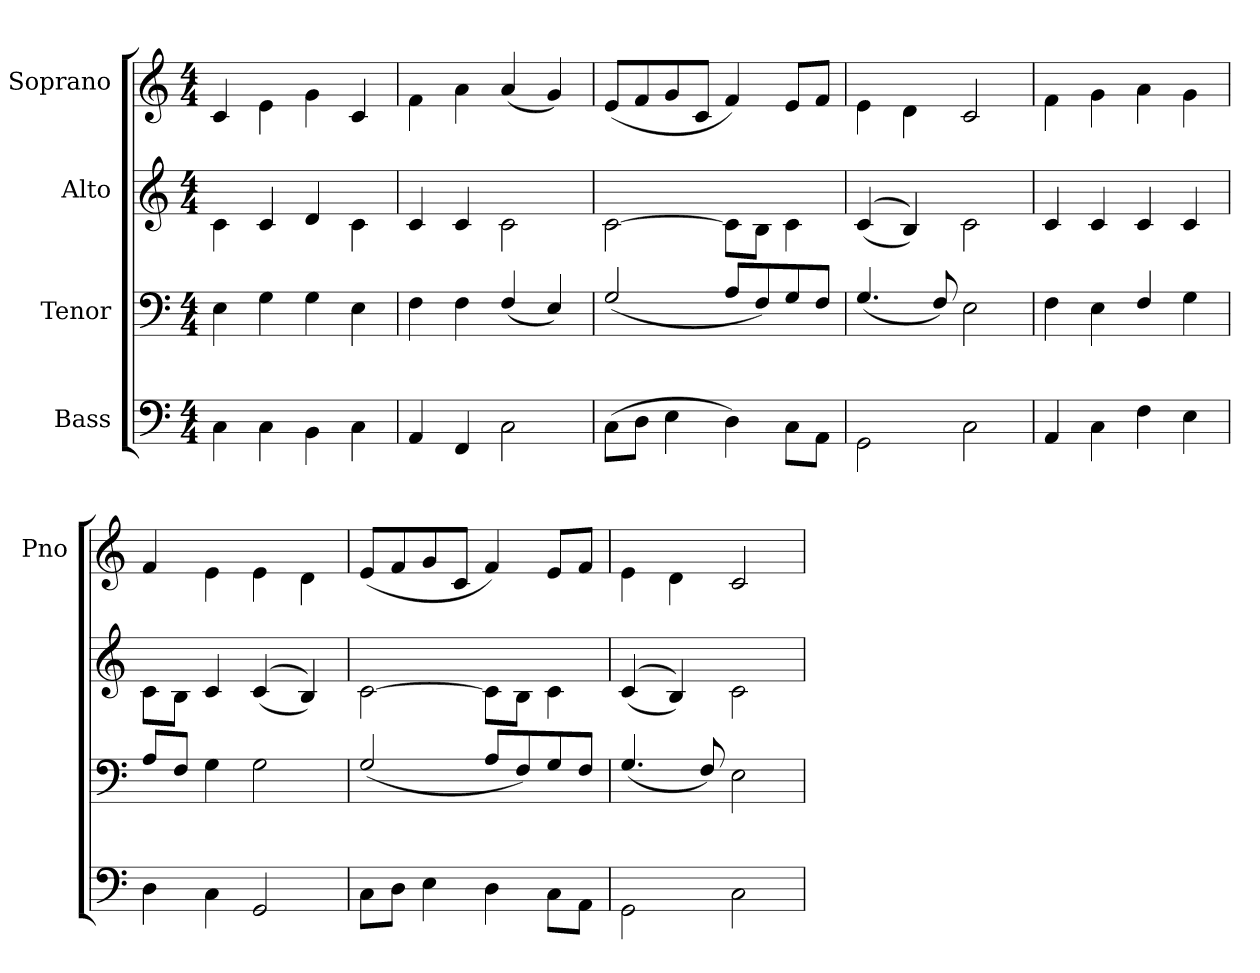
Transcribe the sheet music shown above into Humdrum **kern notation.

**kern	**kern	**kern	**kern
*part4	*part3	*part2	*part1
*staff4	*staff3	*staff2	*staff1
*I"Bass	*I"Tenor	*I"Alto	*I"Soprano
*	*	*	*I'Pno
*clefF4	*clefF4	*clefG2	*clefG2
*k[]	*k[]	*k[]	*k[]
*M4/4	*M4/4	*M4/4	*M4/4
=	=	=	=
4C\	4E\	4c\	4c/
4C\	4G\	4c/	4e\
4BB\	4G\	4d/	4g\
4C\	4E\	4c\	4c/
=	=	=	=
4AA/	4F\	4c/	4f\
4FF/	4F\	4c/	4a\
2C\	(>4F/	2c\	(>4a/
.	4E/)	.	4g/)
=	=	=	=
(<8C\L	(>2G/	[2c\	(>8e/L
8D\J	.	.	8f/
4E\	.	.	8g/
.	.	.	8c/J
4D\)	8A/L	8c\L]	4f/)
.	8F/)	8B\J	.
8C\L	8G/	4c\	8e/L
8AA\J	8F/J	.	8f/J
=	=	=	=
2GG\	(>4.G/	(>(>4c/	4e\
.	.	4B/))	4d\
.	8F/)	.	.
2C\	2E\	2c\	2c/
=	=	=	=
4AA/	4F\	4c/	4f\
4C\	4E\	4c/	4g\
4F\	4F/	4c/	4a\
4E\	4G\	4c/	4g\
=	=	=	=
4D\	8A/L	8c\L	4f/
.	8F/J	8B\J	.
4C\	4G\	4c/	4e\
2GG/	2G\	(>(<4c/	4e\
.	.	4B/))	4d\
=	=	=	=
8C\L	(>2G/	[2c\	(>8e/L
8D\J	.	.	8f/
4E\	.	.	8g/
.	.	.	8c/J
4D\	8A/L	8c\L]	4f/)
.	8F/)	8B\J	.
8C\L	8G/	4c\	8e/L
8AA\J	8F/J	.	8f/J
=	=	=	=
2GG\	(>4.G/	(>(>4c/	4e\
.	.	4B/))	4d\
.	8F/)	.	.
2C\	2E\	2c\	2c/
=	=	=	=
*-	*-	*-	*-
